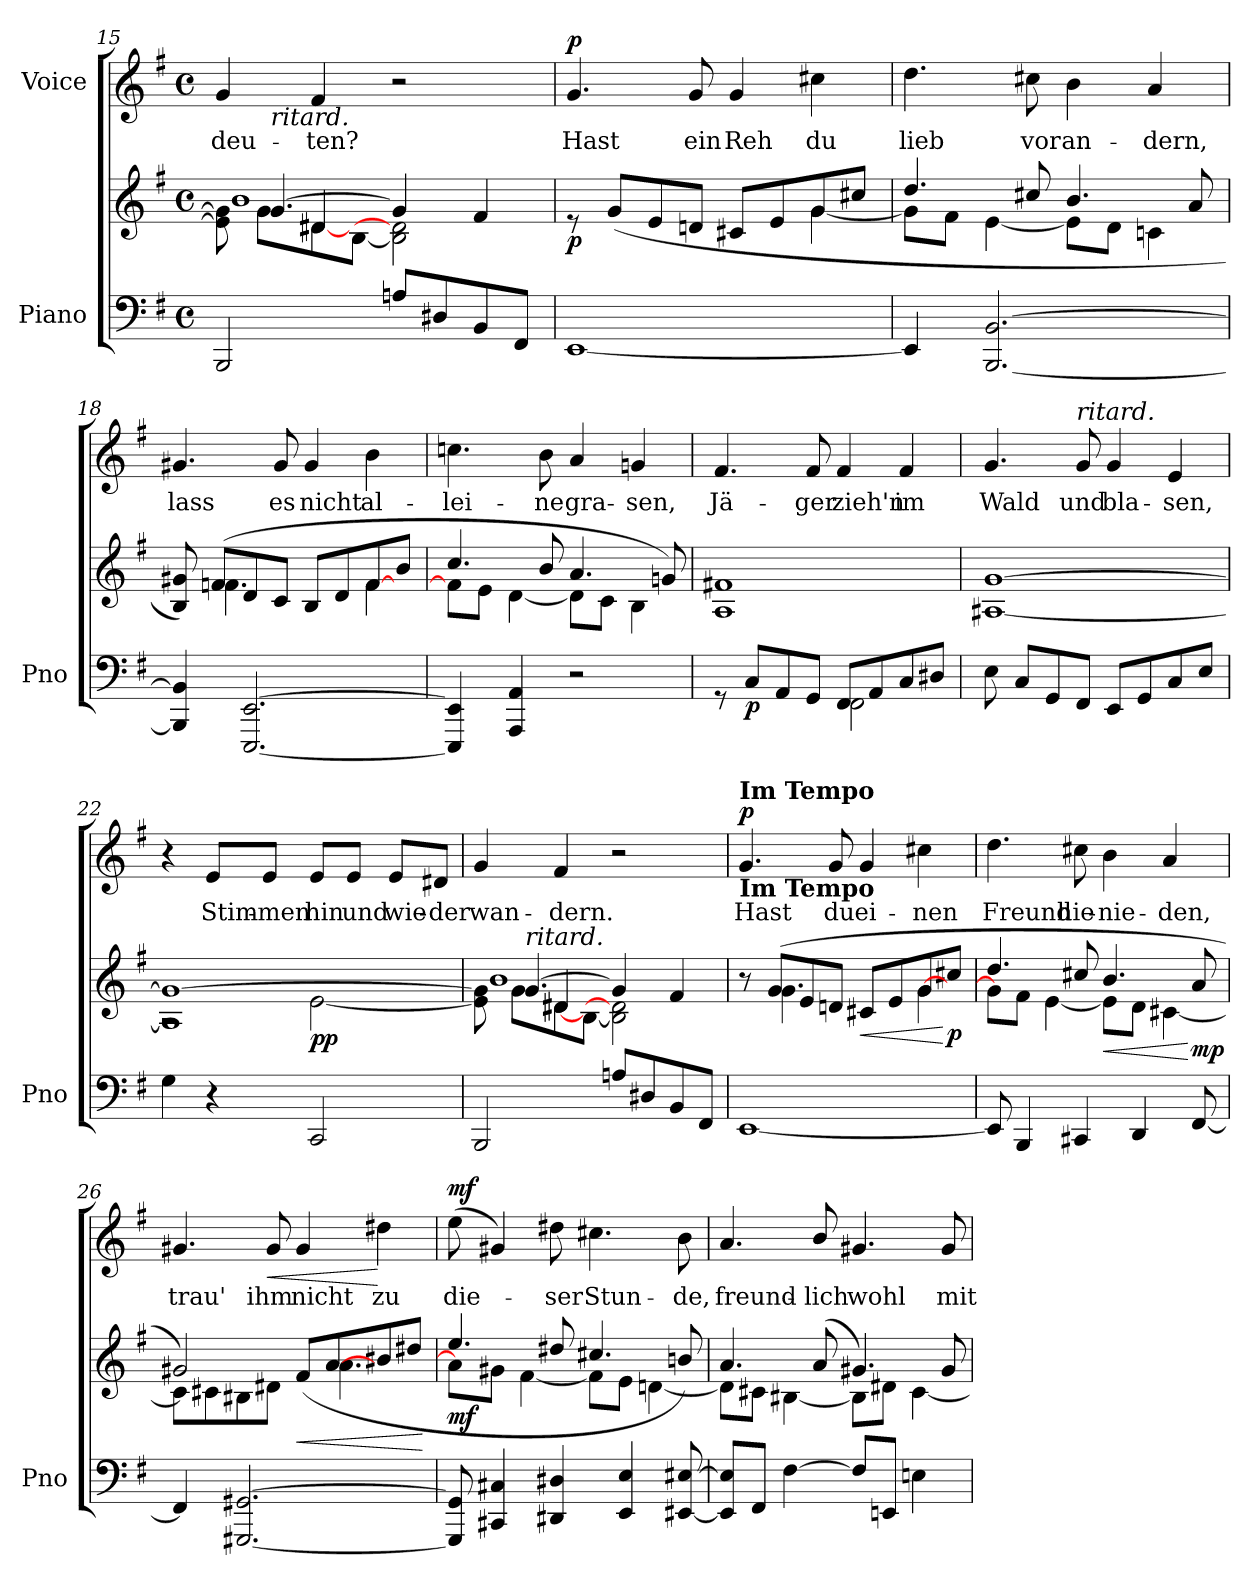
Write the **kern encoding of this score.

**kern	**kern	**dynam	**kern	**text	**dynam
*part2	*part2	*part2	*part1	*part1	*part1
*staff3	*staff2	*staff2/3	*staff1	*staff1	*staff1
*I"Piano	*	*	*I"Voice	*	*
*I'Pno	*	*	*	*	*
!!LO:LB:g=z
*clefF4	*clefG2	*	*clefG2	*	*
*k[f#]	*k[f#]	*	*k[f#]	*	*
*M4/4	*M4/4	*	*M4/4	*	*
*met(c)	*met(c)	*	*met(c)	*	*
=15	=15	=15	=15	=15	=15
*	*^	*	*	*	*
*	*	*^	*	*	*	*
*	*	*	*^	*	*	*	*
!	!	!	!	!	!	!	!LO:LY:b	!
*	*	*	*	*	*	*^	*	*
2BBB/	8ryy	8e\] 8g\]	4ryy	1b	.	4g/	8ryy	-deu-	.
!	!	!	!	!	!	!	!LO:TX:b:i:t=ritard.	!	!
!	!LO:N:head=solid	!	!	!	!	!	!	!	!
.	(<[4.g/	8g\L	.	.	.	.	2..ryy	.	.
!	!	!	!	!	!	!	!	!LO:LY:b	!
.	.	[8d#X\	4d#/	.	.	4f#/	.	-ten?	.
.	.	[8B\J	.	.	.	.	.	.	.
*	*	*	*	*	*	*MM54	*	*	*
8An/L	4g/]	2B\] 2d#\]	2ryy	.	.	2r	.	.	.
8D#X/	.	.	.	.	.	.	.	.	.
8BB/	4f#/	.	.	.	.	.	.	.	.
8FF#/J)	.	.	.	.	.	.	.	.	.
*	*	*v	*v	*v	*	*	*	*	*
=16	=16	=16	=16	=16	=16	=16	=16
!	!	!	!	!LO:TX:a:B:t=Im Tempo	!	!	!
!	!	!	!	!LO:TX:b:B:t=Im Tempo	!	!	!
!	!	!	!LO:DY:b	!	!	!LO:LY:b	!LO:DY:a
*	*	*	*	*v	*v	*	*
[1EE	8re	2.ryy	p	4.g/	Hast	p
.	(>8g/L	.	.	.	.	.
.	8e/	.	.	.	.	.
!	!	!	!	!	!LO:LY:b	!
.	8dn/J	.	.	8g/	ein	.
!	!	!	!	!	!LO:LY:b	!
.	8c#X/L	.	.	4g/	Reh	.
.	8e/	.	.	.	.	.
!	!	!	!	!	!LO:LY:b	!
.	8g/	[4g\	.	4cc#X\	du	.
.	8cc#X/J	.	.	.	.	.
=17	=17	=17	=17	=17	=17	=17
!	!	!	!	!	!LO:LY:b	!
4EE/]	4.dd/	8g\L]	.	4.dd\	lieb	.
.	.	8f#\J	.	.	.	.
[2.BBB/ [2.BB/	.	[4e\	.	.	.	.
!	!	!	!	!	!LO:LY:b	!
.	8cc#X/	.	.	8cc#X\	vor	.
!	!	!	!	!	!LO:LY:b	!
.	4.b/	8e\L]	.	4b\	an-	.
.	.	8d\J	.	.	.	.
!	!	!	!	!	!LO:LY:b	!
.	.	4cn\	.	4a/	-dern,	.
.	8a/	.	.	.	.	.
=18	=18	=18	=18	=18	=18	=18
!	!	!	!	!	!LO:LY:b	!
4BBB/] 4BB/]	8B/ 8g#X/)	8rcyy	.	4.g#X/	lass	.
!	!LO:N:head=solid	!	!	!	!	!
.	(>8fn/L	4.f\	.	.	.	.
[2.EEE/ [2.EE/	8d/	.	.	.	.	.
!	!	!	!	!	!LO:LY:b	!
.	8c/J	.	.	8g#/	es	.
!	!	!	!	!	!LO:LY:b	!
.	8B/L	4rddyy	.	4g#/	nicht	.
.	8d/	.	.	.	.	.
!	!	!	!	!	!LO:LY:b	!
.	[8f/	4f\	.	4b\	al-	.
.	8b/J	.	.	.	.	.
=19	=19	=19	=19	=19	=19	=19
!	!	!	!	!	!LO:LY:b	!
4EEE/] 4EE/]	4.cc/	8f\L]	.	4.ccn\	-lei-	.
.	.	8e\J	.	.	.	.
4AAA/ 4AA/	.	[4d\	.	.	.	.
!	!	!	!	!	!LO:LY:b	!
.	8b/	.	.	8b\	-ne	.
!	!	!	!	!	!LO:LY:b	!
2r	4.a/	8d\L]	.	4a/	gra-	.
.	.	8c\J	.	.	.	.
!	!	!	!	!	!LO:LY:b	!
.	.	4B\	.	4gn/	-sen,	.
.	8gn/)	.	.	.	.	.
*	*v	*v	*	*	*	*
!!LO:PB:g=z
=20	=20	=20	=20	=20	=20
*^	*	*	*	*	*
!	!	!	!	!	!LO:LY:b	!
8rGG	2ryy	1A 1f#X	.	4.f#/	Jä-	.
!	!	!	!LO:DY:b=2	!	!	!
8C/L	.	.	p	.	.	.
8AA/	.	.	.	.	.	.
!	!	!	!	!	!LO:LY:b	!
8GG/J	.	.	.	8f#/	-ger	.
!	!	!	!	!	!LO:LY:b	!
8FF#/L	2FF#\	.	.	4f#/	zieh'n	.
8AA/	.	.	.	.	.	.
!	!	!	!	!	!LO:LY:b	!
8C/	.	.	.	4f#/	im	.
8D#X/J	.	.	.	.	.	.
*v	*v	*	*	*	*	*
=21	=21	=21	=21	=21	=21
!	!	!	!	!LO:LY:b	!
8E\	[1A#X [1g	.	4.g/	Wald	.
8C/L	.	.	.	.	.
8GG/	.	.	.	.	.
!	!	!	!LO:TX:a:i:t=ritard.	!	!
!	!	!	!	!LO:LY:b	!
8FF#/J	.	.	8g/	und	.
!	!	!	!	!LO:LY:b	!
8EE/L	.	.	4g/	bla-	.
8GG/	.	.	.	.	.
*	*	*	*MM62	*	*
!	!	!	!	!LO:LY:b	!
8C/	.	.	4e/	-sen,	.
8E/J	.	.	.	.	.
=22	=22	=22	=22	=22	=22
*	*^	*	*	*	*
4G\	1A#] 1g_	2rA	.	4r	.	.
!	!	!	!	!	!LO:LY:b	!
4r	.	.	.	8e/L	Stim-	.
!	!	!	!	!	!LO:LY:b	!
.	.	.	.	8e/J	-men	.
!	!	!	!LO:DY:b	!	!LO:LY:b	!
2CC/	.	[2e\	pp	8e/L	hin	.
!	!	!	!	!	!LO:LY:b	!
.	.	.	.	8e/J	und	.
!	!	!	!	!	!LO:LY:b	!
.	.	.	.	8e/L	wie-	.
!	!	!	!	!	!LO:LY:b	!
.	.	.	.	8d#X/J	-der	.
*	*v	*v	*	*	*	*
=23	=23	=23	=23	=23	=23
*	*	*	*MM58	*	*
*	*^	*	*	*	*
*	*	*^	*	*	*	*
*	*	*	*^	*	*	*	*
!	!	!	!	!	!	!	!LO:LY:b	!
2BBB/	8ryy	8e\] 8g\]	4ryy	1b	.	4g/	wan-	.
!	!LO:TX:a:i:t=ritard.	!	!	!	!	!	!	!
!	!LO:N:head=solid	!	!	!	!	!	!	!
.	(<[4.g/	8g\L	.	.	.	.	.	.
*	*	*	*	*	*	*MM56	*	*
!	!	!	!	!	!	!	!LO:LY:b	!
.	.	[8d#X\	4d#/	.	.	4f#/	-dern.	.
.	.	[8B\J	.	.	.	.	.	.
*	*	*	*	*	*	*MM54	*	*
8An/L	4g/]	2B\] 2d#\]	2ryy	.	.	2r	.	.
8D#X/	.	.	.	.	.	.	.	.
8BB/	4f#/	.	.	.	.	.	.	.
8FF#/J)	.	.	.	.	.	.	.	.
*	*	*v	*v	*v	*	*	*	*
!!LO:LB:g=z
=24	=24	=24	=24	=24	=24	=24
!	!	!	!	!LO:TX:a:B:t=Im Tempo	!	!
!	!	!	!	!LO:TX:b:B:t=Im Tempo	!	!
!	!	!	!	!	!LO:LY:b	!LO:DY:a
[1EE	8r	8rgyy	.	4.g/	Hast	p
!	!LO:N:head=solid	!	!	!	!	!
.	(>8g/L	4.g\	.	.	.	.
.	8e/	.	.	.	.	.
!	!	!	!	!	!LO:LY:b	!
.	8dn/J	.	.	8g/	du	.
!	!	!	!LO:HP:b	!	!LO:LY:b	!
.	8c#X/L	4rddyy	<	4g/	ei-	.
.	8e/	.	.	.	.	.
!	!	!	!	!	!LO:LY:b	!
.	[8g/	4g\	.	4cc#X\	-nen	.
!	!	!	!LO:DY:n=1:b	!	!	!
.	8cc#X/J	.	[ p	.	.	.
=25	=25	=25	=25	=25	=25	=25
!	!	!	!	!	!LO:LY:b	!
8EE/]	4.dd/	8g\L]	.	4.dd\	Freund	.
4BBB/	.	8f#\J	.	.	.	.
.	.	[4e\	.	.	.	.
!	!	!	!	!	!LO:LY:b	!
4CC#X/	8cc#X/	.	.	8cc#X\	hie-	.
!	!	!	!LO:HP:b	!	!LO:LY:b	!
.	4.b/	8e\L]	<	4b\	-nie-	.
4DD/	.	8d\J	.	.	.	.
!	!	!	!	!	!LO:LY:b	!
.	.	[4c#X\	.	4a/	-den,	.
!	!	!	!LO:DY:n=1:b	!	!	!
[8FF#/	8a/	.	[ mp	.	.	.
=26	=26	=26	=26	=26	=26	=26
!	!	!	!	!	!LO:LY:b	!
4FF#/]	2g#X/)	8c#\L]	.	4.g#X/	trau'	.
.	.	8c#X\	.	.	.	.
[2.GGG#X/ [2.GG#X/	.	8B#X\	.	.	.	.
!	!	!	!	!	!LO:LY:b	!LO:HP:b
.	.	8d#X\J	.	8g#/	ihm	<
!	!	!	!LO:HP:b	!	!LO:LY:b	!
.	(>8f#/L	8reyy	<	4g#/	nicht	.
!	!	!LO:N:head=solid	!	!	!	!
.	[8a/	4.a\	.	.	.	.
!	!	!	!	!	!LO:LY:b	!
.	8b#X/	.	.	4dd#X\	zu	[
.	8dd#X/J	.	.	.	.	.
*	*v	*v	*	*	*	*
.	.	[	.	.	.
=27	=27	=27	=27	=27	=27
*	*^	*	*	*	*
!	!	!	!LO:DY:b	!	!LO:LY:b	!LO:DY:a
8GGG#/] 8GG#/]	4.ee/	8a\L]	mf	(>8ee\	die-	mf
4CC#X/ 4C#X/	.	8g#X\J	.	4g#X/)	.	.
.	.	[4f#\	.	.	.	.
!	!	!	!	!	!LO:LY:b	!
4DD#X/ 4D#X/	8dd#X/	.	.	8dd#X\	-ser	.
!	!	!	!	!	!LO:LY:b	!
.	4.cc#X/	8f#\L]	.	4.cc#X\	Stun-	.
4EE/ 4E/	.	8e\J	.	.	.	.
.	.	[4dn\	.	.	.	.
!	!	!	!	!	!LO:LY:b	!
[8EE#X/ [8E#X/	8bn/)	.	.	8b\	-de,	.
!!LO:LB:g=z
=28	=28	=28	=28	=28	=28	=28
!	!	!	!	!	!LO:LY:b	!
8EE#/] 8E#/]L	4.a/	8d\L]	.	4.a/	freund-	.
8FF#/J	.	8c#X\J	.	.	.	.
[4F#\	.	[4B#X\	.	.	.	.
!	!	!	!	!	!LO:LY:b	!
.	(>8a/	.	.	8b/	-lich	.
!	!	!	!	!	!LO:LY:b	!
8F#/L]	4.g#X/)	8B#\L]	.	4.g#X/	wohl	.
8EEn/J	.	8d#X\J	.	.	.	.
4En\	.	[4c#\	.	.	.	.
!	!	!	!	!	!LO:LY:b	!
.	8g#/	.	.	8g#/	mit	.
*	*v	*v	*	*	*	*
=	=	=	=	=	=
*-	*-	*-	*-	*-	*-
